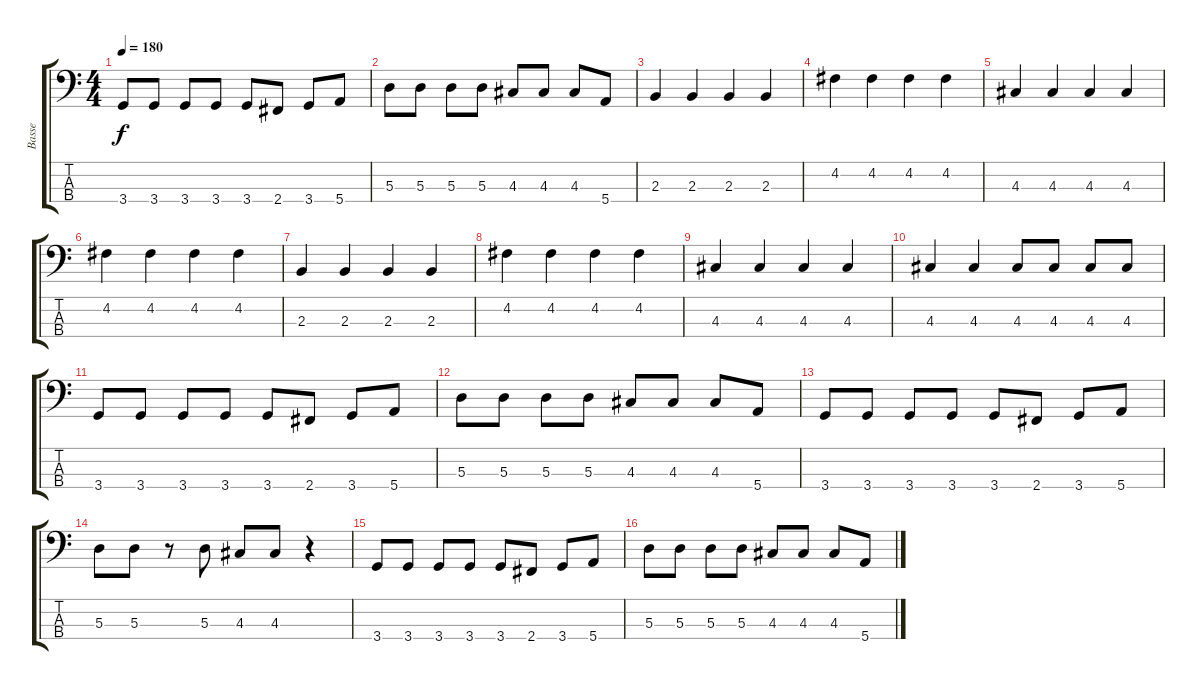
\track ("Basse" "Basse") {instrument electricbassfinger}
\staff {score tabs}
\tuning (G2 D2 A1 E1) {hide}
\ts (4 4)
\tempo 180
\clef f4
\ks c
3.4.8{dy f} 3.4.8 3.4.8 3.4.8 3.4.8 2.4.8 3.4.8 5.4.8 |
5.3.8 5.3.8 5.3.8 5.3.8 4.3.8 4.3.8 4.3.8 5.4.8 |
2.3.4 2.3.4 2.3.4 2.3.4 |
4.2.4 4.2.4 4.2.4 4.2.4 |
4.3.4 4.3.4 4.3.4 4.3.4 |
4.2.4 4.2.4 4.2.4 4.2.4 |
2.3.4 2.3.4 2.3.4 2.3.4 |
4.2.4 4.2.4 4.2.4 4.2.4 |
4.3.4 4.3.4 4.3.4 4.3.4 |
4.3.4 4.3.4 4.3.8 4.3.8 4.3.8 4.3.8 |
3.4.8 3.4.8 3.4.8 3.4.8 3.4.8 2.4.8 3.4.8 5.4.8 |
5.3.8 5.3.8 5.3.8 5.3.8 4.3.8 4.3.8 4.3.8 5.4.8 |
3.4.8 3.4.8 3.4.8 3.4.8 3.4.8 2.4.8 3.4.8 5.4.8 |
5.3.8 5.3.8 r.8 5.3.8 4.3.8 4.3.8 r.4 |
3.4.8 3.4.8 3.4.8 3.4.8 3.4.8 2.4.8 3.4.8 5.4.8 |
5.3.8 5.3.8 5.3.8 5.3.8 4.3.8 4.3.8 4.3.8 5.4.8
